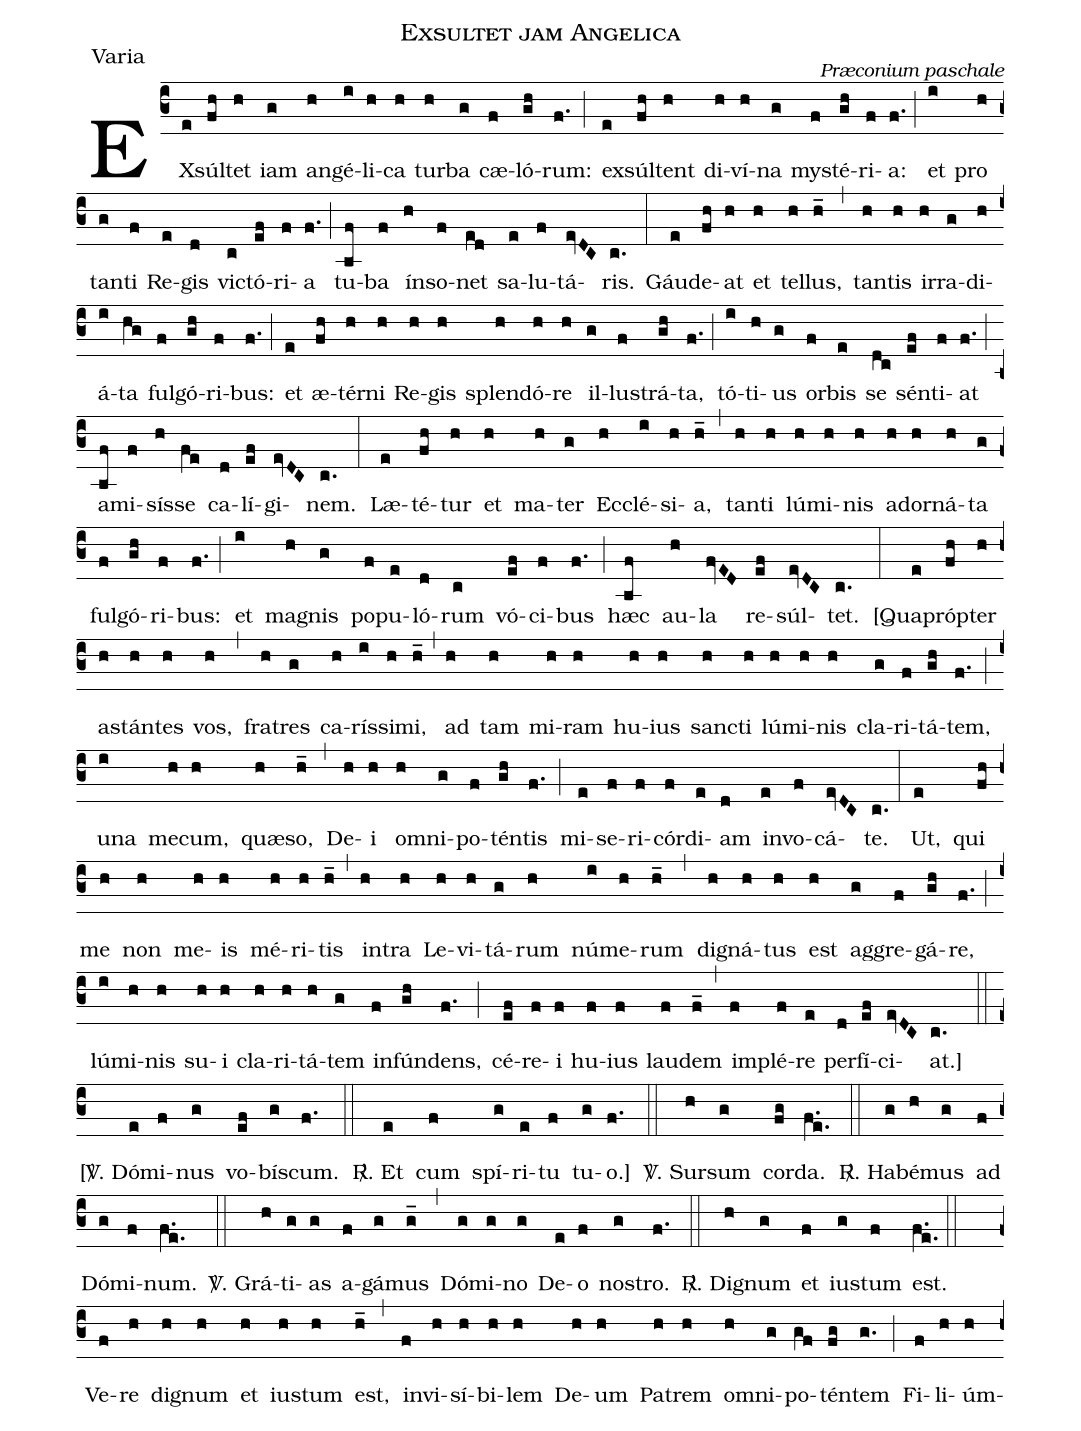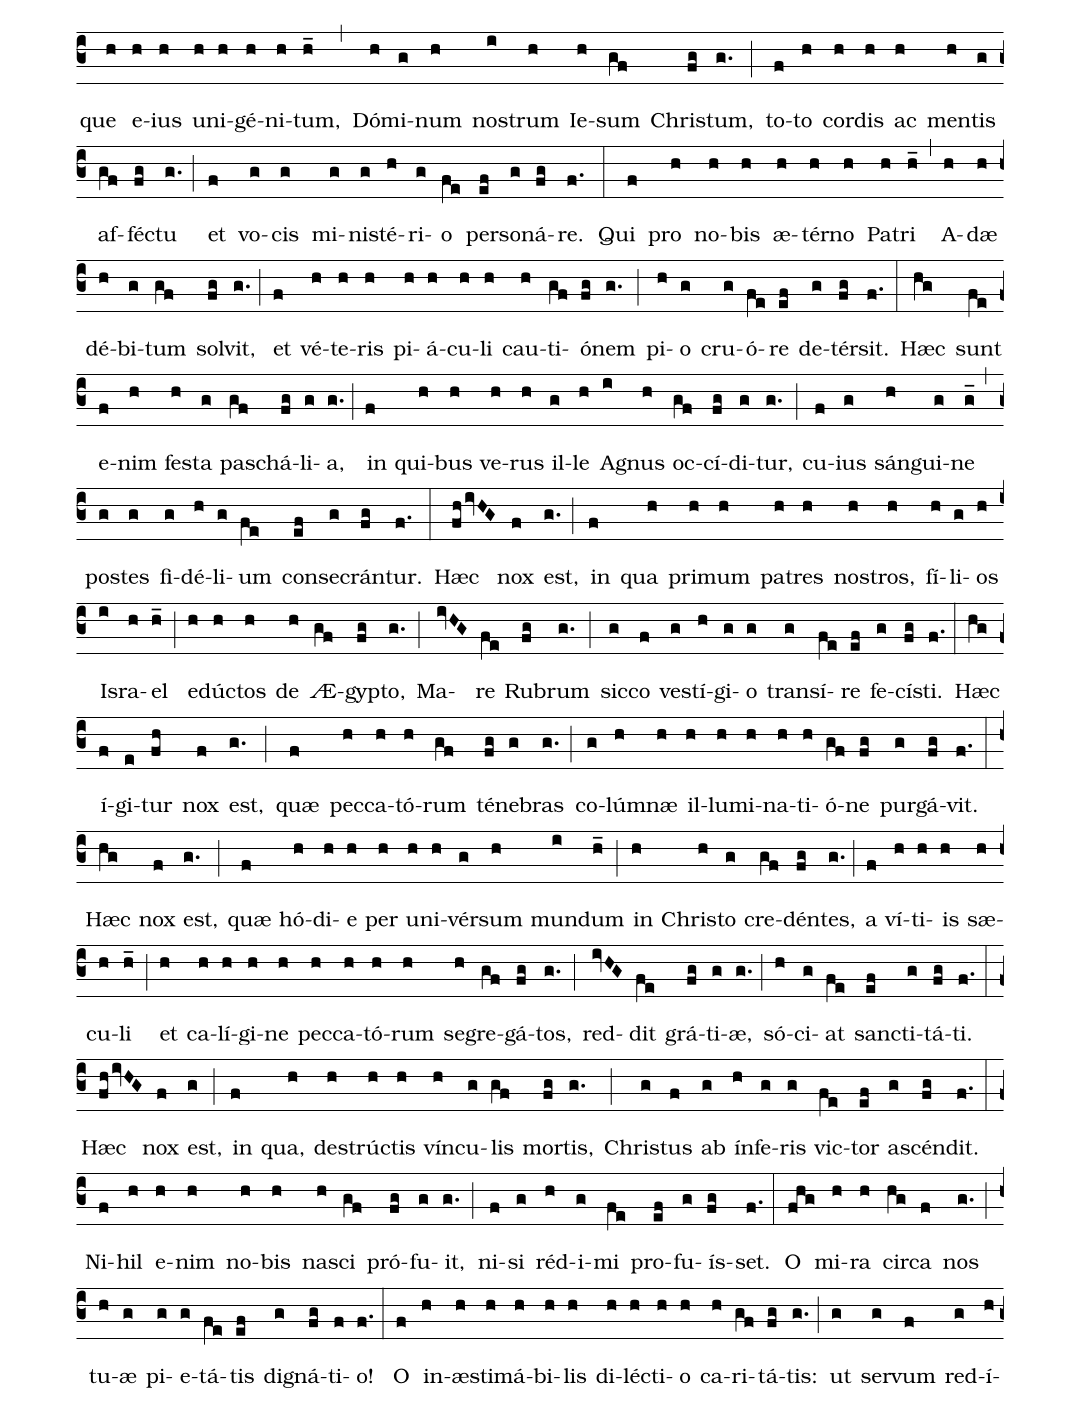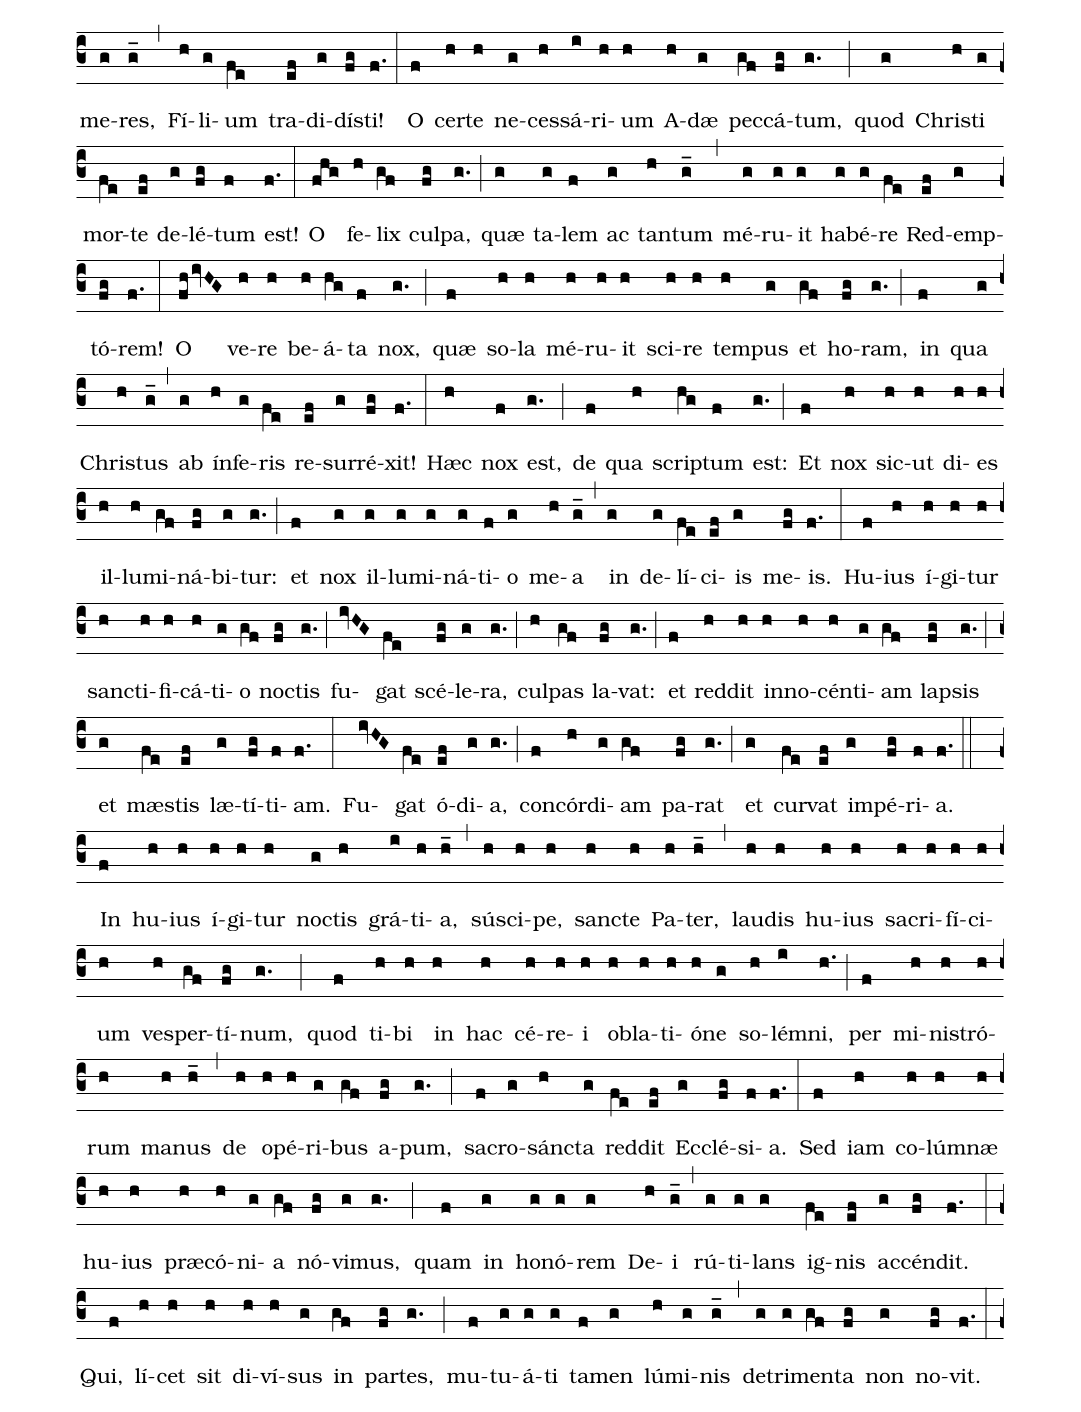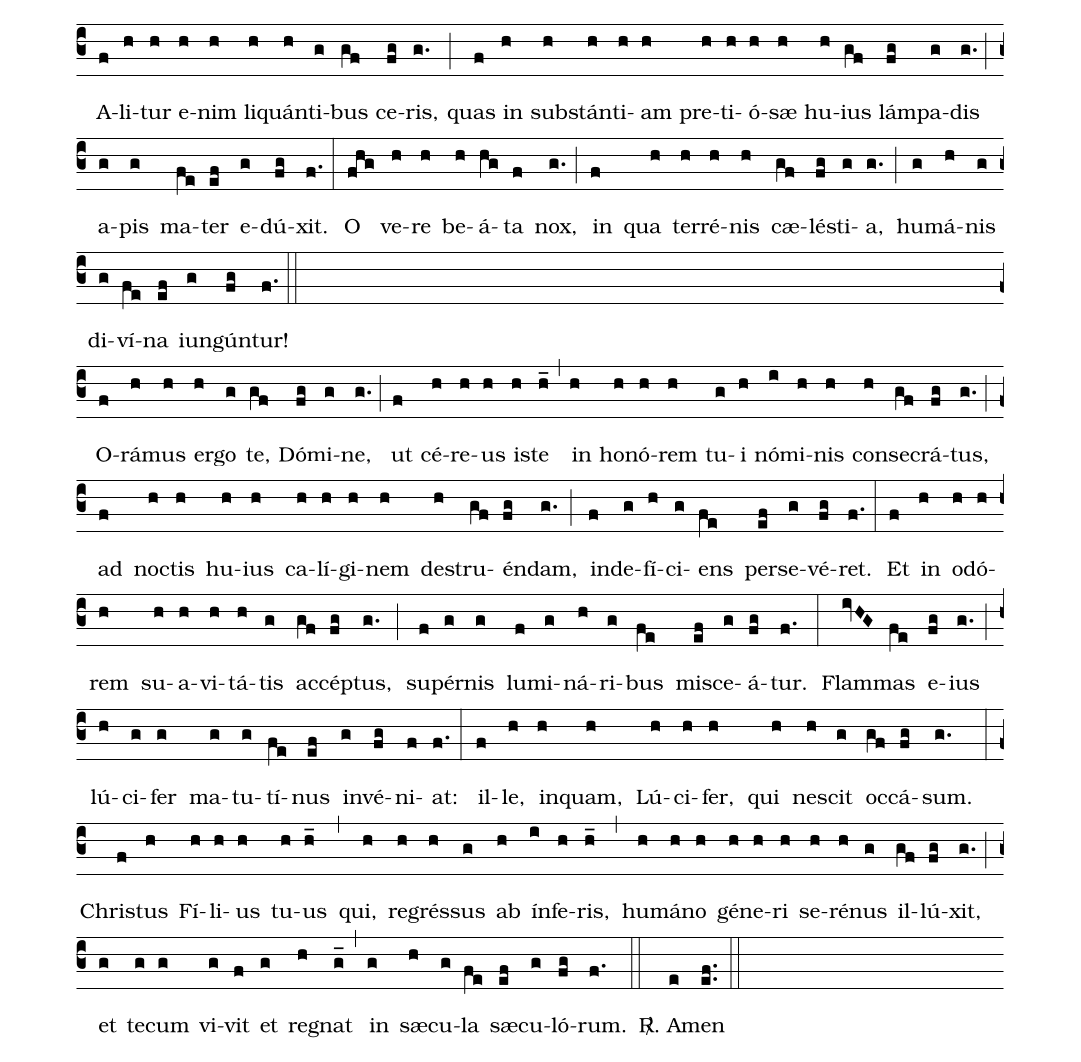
name:Exsultet jam Angelica;
office-part:Varia;
commentary:Præconium paschale;
%%
(c3)EX(e)súl(fh)tet(h) iam(g) an(h)gé(i)li(h)ca(h) tur(h)ba(g) c<sp>ae</sp>-(f)ló-(gh)rum:(f.) (;)
ex(e)súl(fh)tent(h) di-(h)ví-(h)na(g) my(f)sté-(gh)ri(f)a:(f.) (;)
et(i) pro(h) tan(g)ti(f) Re-(e)gis(d) vic(c)tó-(ef)ri(f)a(f.) (;) tu-(bf)ba(f) ín(h)so(f)net(ed) sa-(e)lu-(f)tá(evDC)ris.(c.) (:)
Gáu(e)de-(fh)at(h) et(h) tel(h)lus,(h_) (,) tan(h)tis(h) ir(h)ra(g)di(h)á(i)ta(hg) ful(f)gó-(gh)ri-(f)bus:(f.) (;)
et(e) <sp>ae</sp>-(fh)tér(h)ni(h) Re-(h)gis(h) splen(h)dó-(h)re(h) il(g)lus(f)trá(gh)ta,(f.) (;)
tó-(i)ti-(h)us(g) or(f)bis(e) se(dc) sén(ef)ti(f)at(f.) (;) a(bf)mi(f)sís(h)se(fe) ca(d)lí(ef)gi(evDC)nem.(c.) (:)
L<sp>ae</sp>-(e)té-(fh)tur(h) et(h) ma(h)ter(g) Ec(h)clé(i)si(h)a,(h_) (,)
tan(h)ti(h) lú(h)mi(h)nis(h) a(h)dor(h)ná-(h)ta(g) ful(f)gó-(gh)ri(f)bus:(f.) (;)
et(i) mag(h)nis(g) po(f)pu-(e)ló-(d)rum(c) vó-(ef)ci-(f)bus(f.) (;) h<sp>ae</sp>c(bf) au-(h)la(fvED) re-(ef)súl(evDC)tet.(c.) (:)
<v>[</v>Qua(e)próp(fh)ter(h) as(h)tán(h)tes(h) vos,(h) (,) fra(h)tres(g) ca-(h)rís(i)si(h)mi,(h_) (,)
ad(h) tam(h) mi-(h)ram(h) hu-(h)ius(h) sanc(h)ti(h) lú(h)mi-(h)nis(h) cla(g)ri(f)tá(gh)tem,(f.) (;)
una(i) me(h)cum,(h) qu<sp>ae</sp>(h)so,(h_) (,)
De(h)i(h) om(h)ni-(g)po-(f)tén(gh)tis(f.) (;) mi-(e)se-(f)ri-(f)cór(f)di-(e)am(d) in(e)vo(f)cá(evDC)te.(c.) (:)
Ut,(e) qui(fh) me(h) non(h) me-(h)is(h) mé(h)ri-(h)tis(h_) (,)
in(h)tra(h) Le-(h)vi-(h)tá-(g)rum(h) nú(i)me(h)rum(h_) (,) dig(h)ná-(h)tus(h) est(h) ag(g)gre-(f)gá-(gh)re,(f.) (;)
lú(i)mi-(h)nis(h) su(h)i(h) cla-(h)ri(h)tá-(h)tem(g) in(f)fún(gh)dens,(f.) (;)
cé-(ef)re(f)i(f) hu(f)ius(f) lau(f)dem(f_) (,) im(f)plé-(f)re(e) per(d)fí(ef)ci(evDC)at.<v>]</v>(c.) (::)
<v>[</v><sp>V/</sp>. Dó(e)mi-(f)nus(g) vo-(ef)bís(g)cum.(f.) (::)
<sp>R/</sp>. Et(e) cum(f) spí-(g)ri-(e)tu(f) tu(g)o.<v>]</v>(f.) (::)
<sp>V/</sp>. Sur(h)sum(g) cor(fg)da.(f.e.) (::)
<sp>R/</sp>. Ha(g)bé(h)mus(g) ad(f) Dó(g)mi-(f)num.(f.e.) (::)
<sp>V/</sp>. Grá-(h)ti(g)as(g) a(f)gá(g)mus(g_) (,) Dó(g)mi-(g)no(g) De(e)o(f) nos(g)tro.(f.) (::)
<sp>R/</sp>. Dig(h)num(g) et(f) ius(g)tum(f) est.(f.e.) (::) (Z)
Ve(f)re(h) dig(h)num(h) et(h) ius(h)tum(h) est,(h_) (,)
in(f)vi(h)sí(h)bi-(h)lem(h) De-(h)um(h) Pa(h)trem(h) om(h)ni(g)po(gf)tén(fg)tem(g.) (;)
Fi(f)li-(h)úm(h)que(h) e-(h)ius(h) u(h)ni-(h)gé-(h)ni(h)tum,(h_) (,)
Dó(h)mi-(g)num(h) nos(i)trum(h) Ie-(h)sum(gf) Chris(fg)tum,(g.) (;)
to(f)to(h) cor(h)dis(h) ac(h) men(h)tis(g) af-(gf)féc(fg)tu(g.) (;) et(f) vo-(g)cis(g) mi-(g)ni(g)sté-(h)ri(g)o(fe) per(ef)so(g)ná(fg)re.(f.) (:)
Qui(f) pro(h) no(h)bis(h) <sp>ae</sp>-(h)tér(h)no(h) Pa(h)tri(h_) (,) A(h)d<sp>ae</sp>(h) dé(h)bi-(g)tum(gf) sol(fg)vit,(g.) (;)
et(f) vé-(h)te-(h)ris(h) pi-(h)á-(h)cu(h)li(h) cau(h)ti(gf)ó(fg)nem(g.) (;) pi(h)o(g) cru(g)ó(fe)re(ef) de(g)tér(fg)sit.(f.) (:)
H<sp>ae</sp>c(hg) sunt(fe) e-(f)nim(h) fes(h)ta(g) pas(gf)chá-(fg)li(g)a,(g.) (;)
in(f) qui(h)bus(h) ve-(h)rus(h) il(g)le(h) Ag(i)nus(h) oc(gf)cí(fg)di(g)tur,(g.) (;)
cu-(f)ius(g) sán(h)gui-(g)ne(g_) (,) pos(g)tes(g) fi-(g)dé-(h)li(g)um(fe) con(ef)se(g)crán(fg)tur.(f.) (:)
H<sp>ae</sp>c(fhivHG) nox(f) est,(g.) (;)
in(f) qua(h) pri(h)mum(h) pa(h)tres(h) nos(h)tros,(h) fí(h)li(g)os(h) Is(i)ra-(h)el(h_) (;)
e(h)dúc(h)tos(h) de(h) Æ-(gf)gyp(fg)to,(g.) (;)
Ma(ivHG)re(fe) Ru(fg)brum(g.) (;) sic(g)co(f) ves(g)tí(h)gi(g)o(g) trans(g)í(fe)re(ef) fe(g)cí(fg)sti.(f.) (:)
H<sp>ae</sp>c(hg) í(f)gi(e)tur(fh) nox(f) est,(g.) (;)
qu<sp>ae</sp>(f) pec(h)ca-(h)tó-(h)rum(gf) té(fg)ne(g)bras(g.) (;) co-(g)lúm(h)n<sp>ae</sp>(h) il(h)lu(h)mi-(h)na(h)ti(h)ó(gf)ne(fg) pur(g)gá(fg)vit.(f.) (:)
H<sp>ae</sp>c(hg) nox(f) est,(g.) (;)
qu<sp>ae</sp>(f) hó-(h)di(h)e(h) per(h) u(h)ni-(h)vér(g)sum(h) mun(i)dum(h_) (;) in(h) Chris(h)to(g) cre(gf)dén(fg)tes,(g.) (;)
a(f) ví(h)ti(h)is(h) s<sp>ae</sp>(h)cu-(h)li(h_) (;) et(h) ca(h)lí(h)gi-(h)ne(h) pec(h)ca-(h)tó-(h)rum(h) se(h)gre-(gf)gá-(fg)tos,(g.) (;)
red(ivHG)dit(fe) grá(fg)ti-(g)<sp>ae</sp>,(g.) (;) só-(h)ci(g)at(fe) sanc(ef)ti(g)tá(fg)ti.(f.) (:)
H<sp>ae</sp>c(fhivHG) nox(f) est,(g) (;)
in(f) qua,(h) des(h)trúc(h)tis(h) vín(h)cu(g)lis(gf) mor(fg)tis,(g.) (;)
Chris(g)tus(f) ab(g) ín(h)fe-(g)ris(g) vic(fe)tor(ef) as(g)cén(fg)dit.(f.) (:)
Ni-(f)hil(h) e(h)nim(h) no(h)bis(h) na(h)sci(gf) pró-(fg)fu-(g)it,(g.) (;)
ni(f)si(g) réd(h)i(g)mi(fe) pro-(ef)fu-(g)ís-(fg)set.(f.) (:)
O(fhg) mi-(h)ra(h) cir(hg)ca(f) nos(g.) (;) tu(h)<sp>ae</sp>(g) pi(g)e(g)tá(fe)tis(ef) dig(g)ná-(fg)ti(f)o!(f.) (:)
O(f) in-(h)<sp>ae</sp>(h)sti(h)má-(h)bi-(h)lis(h) di-(h)léc(h)ti(h)o(h) ca(h)ri(gf)tá-(fg)tis:(g.) (;)
ut(g) ser(g)vum(f) red(g)í(h)me-(g)res,(g_) (,) Fí(h)li(g)um(fe) tra(ef)di-(g)dís(fg)ti!(f.) (:)
O(f) cer(h)te(h) ne-(g)ces(h)sá-(i)ri-(h)um(h) A(h)d<sp>ae</sp>(g) pec(gf)cá(fg)tum,(g.) (;)
quod(g) Chris(h)ti(g) mor-(fe)te(ef) de-(g)lé-(fg)tum(f) est!(f.) (:)
O(fhg) fe(h)lix(gf) cul(fg)pa,(g.) (;)
qu<sp>ae</sp>(g) ta-(g)lem(f) ac(g) tan(h)tum(g_) (,) mé-(g)ru-(g)it(g) ha(g)bé(g)re(fe) Red-(ef)emp(g)tó-(fg)rem!(f.) (:)
O(fhivHG) ve-(h)re(h) be(h)á(hg)ta(f) nox,(g.) (;)
qu<sp>ae</sp>(f) so(h)la(h) mé(h)ru(h)it(h) sci(h)re(h) tem(h)pus(g) et(gf) ho(fg)ram,(g.) (;)
in(f) qua(g) Chris(h)tus(g_) (,) ab(g) ín(h)fe(g)ris(fe) re-(ef)sur(g)ré-(fg)xit!(f.) (:)
H<sp>ae</sp>c(h) nox(f) est,(g.) (;) de(f) qua(h) scri(hg)ptum(f) est:(g.) (;)
Et(f) nox(h) sic-(h)ut(h) di-(h)es(h) il(h)lu(h)mi-(gf)ná-(fg)bi-(g)tur:(g.) (;)
et(f) nox(g) il(g)lu(g)mi-(g)ná-(g)ti(f)o(g) me(h)a(g_) (,) in(g) de(g)lí(fe)ci(ef)is(g) me(fg)is.(f.) (:)
Hu(f)ius(h) í(h)gi-(h)tur(h) sanc(h)ti(h)fi(h)cá(h)ti(g)o(gf) noc(fg)tis(g.) (;) fu(ivHG)gat(fe) scé(fg)le(g)ra,(g.) (;) cul(h)pas(gf) la(fg)vat:(g.) (;)
et(f) red(h)dit(h) in(h)no(h)cén(h)ti-(g)am(gf) lap(fg)sis(g.) (;) et(g) m<sp>ae</sp>s(fe)tis(ef) l<sp>ae</sp>(g)tí(fg)ti(f)am.(f.) (:)
Fu(ivHG)gat(fe) ó(ef)di-(g)a,(g.) (;) con(f)cór(h)di-(g)am(gf) pa-(fg)rat(g.) (;) et(g) cur(fe)vat(ef) im(g)pé(fg)ri(f)a.(f.) (::) (Z)
In(f) hu(h)ius(h) í(h)gi(h)tur(h) noc(g)tis(h) grá(i)ti(h)a,(h_) (,) sús(h)ci-(h)pe,(h) sanc(h)te(h) Pa-(h)ter,(h_) (,)
lau(h)dis(h) hu-(h)ius(h) sa(h)cri(h)fí(h)ci-(h)um(h) ves(h)per-(gf)tí-(fg)num,(g.) (;)
quod(f) ti(h)bi(h) in(h) hac(h) cé-(h)re(h)i(h) o(h)bla(h)ti(h)ó(h)ne(g) so(h)lém(i)ni,(h.) (;)
per(f) mi-(h)ni(h)stró-(h)rum(h) ma(h)nus(h_) (,)
de(h) o(h)pé-(h)ri-(g)bus(gf) a-(fg)pum,(g.) (;) sa(f)cro(g)sánc(h)ta(g) red(fe)dit(ef) Ec(g)clé-(fg)si(f)a.(f.) (:)
Sed(f) iam(h) co-(h)lúm(h)n<sp>ae</sp>(h) hu-(h)ius(h) pr<sp>ae</sp>(h)có-(h)ni(g)a(gf) nó(fg)vi(g)mus,(g.) (;)
quam(f) in(g) ho(g)nó(g)rem(g) De(h)i(g_) (,) rú-(g)ti-(g)lans(g) ig(fe)nis(ef) ac(g)cén(fg)dit.(f.) (:)
Qui,(f) lí-(h)cet(h) sit(h) di-(h)ví-(h)sus(g) in(gf) par(fg)tes,(g.) (;)
mu(f)tu(g)á(g)ti(g) ta(f)men(g) lú(h)mi(g)nis(g_) (,) de(g)tri(g)men(gf)ta(fg) non(g) no-(fg)vit.(f.) (:)
A(f)li-(h)tur(h) e(h)nim(h) li(h)quán(h)ti-(g)bus(gf) ce-(fg)ris,(g.) (;)
quas(f) in(h) sub(h)stán(h)ti-(h)am(h) pre-(h)ti(h)ó-(h)s<sp>ae</sp>(h) hu(h)ius(gf) lám(fg)pa-(g)dis(g.) (;)
a-(g)pis(g) ma(fe)ter(ef) e-(g)dú-(fg)xit.(f.) (:)
O(fhg) ve-(h)re(h) be(h)á(hg)ta(f) nox,(g.) (;)
in(f) qua(h) ter(h)ré-(h)nis(h) c<sp>ae</sp>(gf)lé(fg)sti-(g)a,(g.) (;) hu(g)má-(h)nis(g) di(g)ví(fe)na(ef) iun(g)gún(fg)tur!(f.) (::) (Z)
O-(f)rá(h)mus(h) er(h)go(g) te,(gf) Dó(fg)mi-(g)ne,(g.) (;)
ut(f) cé-(h)re-(h)us(h) is(h)te(h_) (,) in(h) ho(h)nó(h)rem(h) tu(g)i(h) nó(i)mi(h)nis(h) con(h)se(gf)crá-(fg)tus,(g.) (;)
ad(f) noc(h)tis(h) hu-(h)ius(h) ca(h)lí(h)gi(h)nem(h) de(h)stru-(gf)én(fg)dam,(g.) (;)
in(f)de-(g)fí(h)ci-(g)ens(fe) per(ef)se-(g)vé-(fg)ret.(f.) (:)
Et(f) in(h) o(h)dó-(h)rem(h) su(h)a(h)vi(h)tá-(h)tis(g) ac(gf)cép(fg)tus,(g.) (;)
su(f)pér(g)nis(g) lu(f)mi(g)ná(h)ri(g)bus(fe) mi(ef)sce(g)á(fg)tur.(f.) (:)
Flam(ivHG)mas(fe) e(fg)ius(g.) (;) lú(h)ci(g)fer(g) ma(g)tu(g)tí(fe)nus(ef) in(g)vé(fg)ni-(f)at:(f.) (:)
il-(f)le,(h) in(h)quam,(h) Lú-(h)ci(h)fer,(h) qui(h) nes(h)cit(g) oc(gf)cá-(fg)sum.(g.) (:)
Chris(f)tus(h) Fí(h)li(h)us(h) tu(h)us(h_) (,)
qui,(h) re(h)grés(h)sus(g) ab(h) ín(i)fe(h)ris,(h_) (,) hu(h)má(h)no(h) gé(h)ne-(h)ri(h) se-(h)ré(h)nus(g) il(gf)lú(fg)xit,(g.) (;)
et(g) te(g)cum(g) vi(g)vit(f) et(g) reg(h)nat(g_) (,) in(g) s<sp>ae</sp>(h)cu(g)la(fe) s<sp>ae</sp>(ef)cu-(g)ló-(fg)rum.(f.) (::)
<sp>R/</sp>. A(e)men(e.f.) (::)
